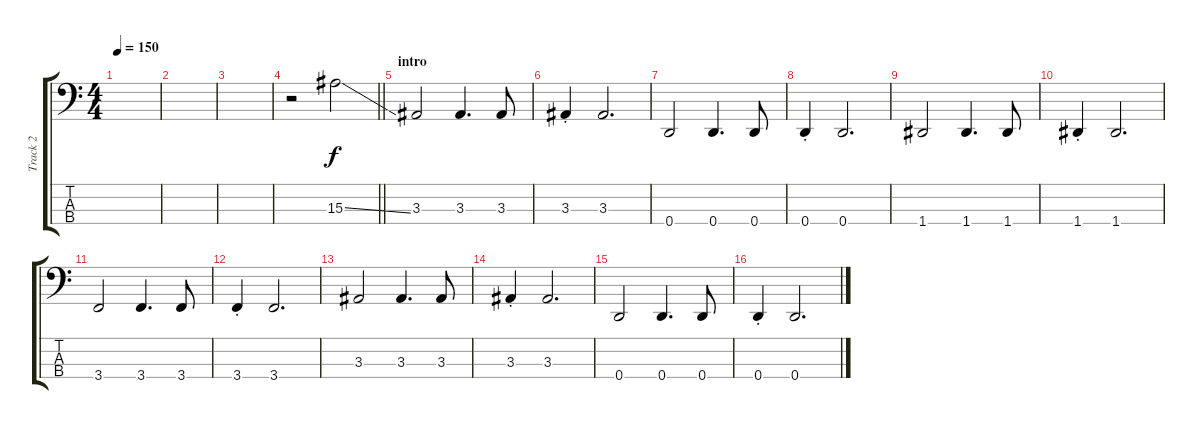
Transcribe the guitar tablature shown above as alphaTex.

\track ("Track 2" "Track 2") {instrument electricbassfinger}
\staff {score tabs}
\tuning (F2 C2 G1 D1) {hide}
\ts (4 4)
\tempo 150
\clef f4
\ks c
|
|
|
\barLineRight lightlight
r.2 15.3{ss}.2 |
\section ("" "intro")
3.3.2 3.3.4{d} 3.3.8 |
3.3{st}.4 3.3.2{d} |
0.4.2 0.4.4{d} 0.4.8 |
0.4{st}.4 0.4.2{d} |
1.4.2 1.4.4{d} 1.4.8 |
1.4{st}.4 1.4.2{d} |
3.4.2 3.4.4{d} 3.4.8 |
3.4{st}.4 3.4.2{d} |
3.3.2 3.3.4{d} 3.3.8 |
3.3{st}.4 3.3.2{d} |
0.4.2 0.4.4{d} 0.4.8 |
0.4{st}.4 0.4.2{d}
